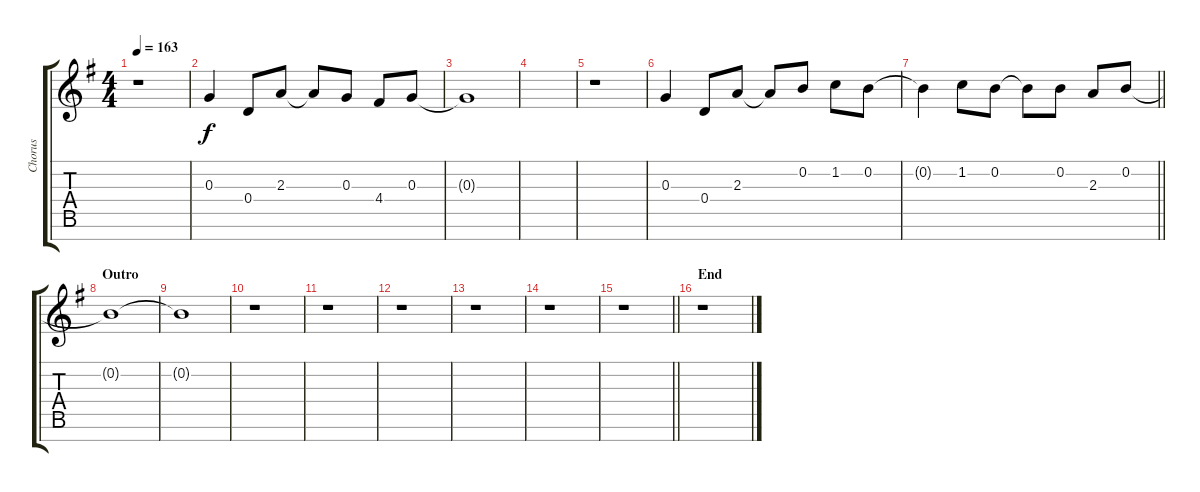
\track ("Chorus" "Chorus") {instrument voiceoohs}
\staff {score tabs}
\tuning (E5 B4 G4 D4 A3 E3 B2) {hide}
\ts (4 4)
\tempo 163
\clef g2
\ks g
r.1{dy f} |
0.3.4 0.4.8 2.3.8 2.3{t}.8 0.3.8 4.4.8 0.3.8 |
0.3{t}.1 |
|
r.1 |
0.3.4 0.4.8 2.3.8 2.3{t}.8 0.2.8 1.2.8 0.2.8 |
\barLineRight lightlight
0.2{t}.4 1.2.8 0.2.8 0.2{t}.8 0.2.8 2.3.8 0.2.8 |
\section ("" "Outro")
0.2{t}.1 |
0.2{t}.1 |
r.1 |
r.1 |
r.1 |
r.1 |
r.1 |
\barLineRight lightlight
r.1 |
\section ("" "End")
r.1
